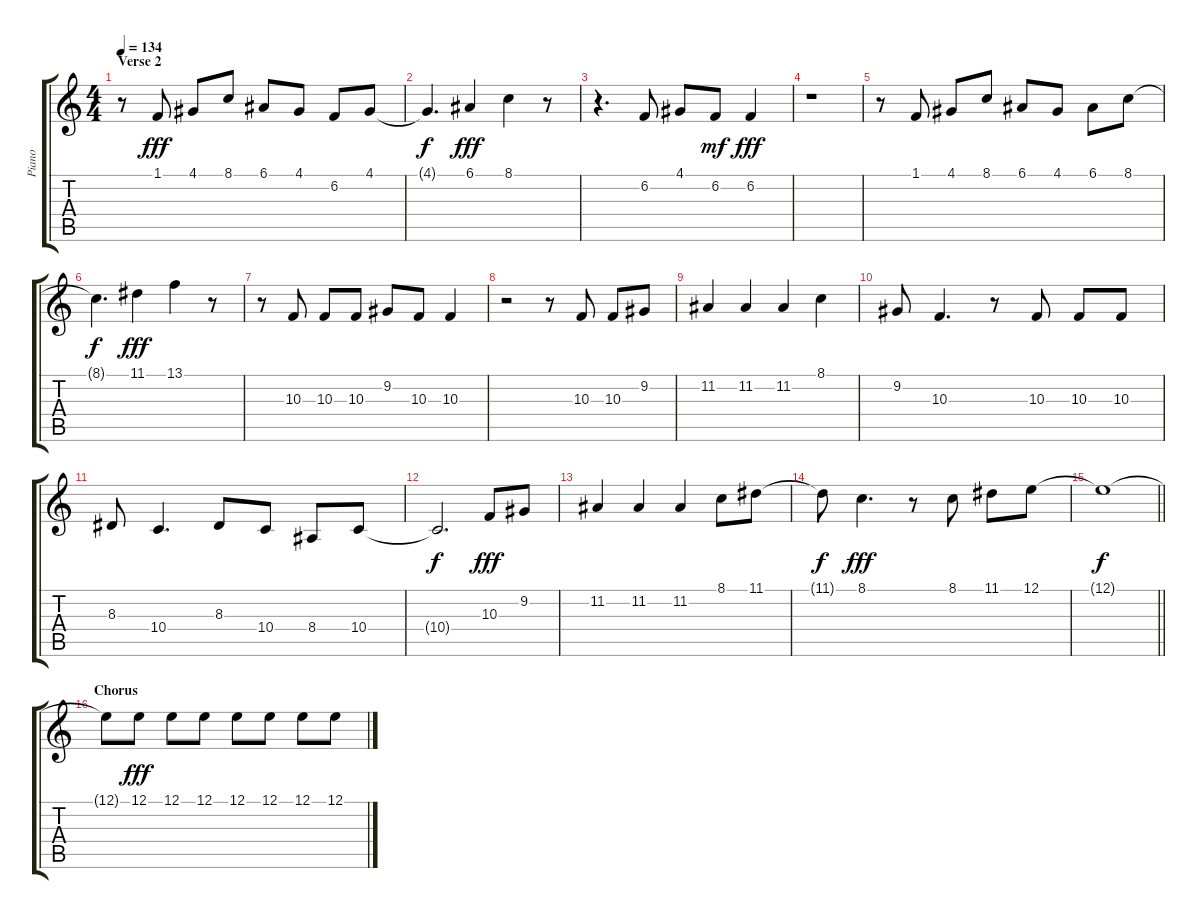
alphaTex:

\track ("Piano" "Piano") {instrument acousticgrandpiano}
\staff {score tabs}
\tuning (E4 B3 G3 D3 A2 E2) {hide}
\ts (4 4)
\section ("" "Verse 2")
\tempo 134
\clef g2
\ks c
r.8{dy f} 1.1.8{dy fff} 4.1.8 8.1.8 6.1.8 4.1.8 6.2.8 4.1.8 |
4.1{t}.4{d dy f} 6.1.4{dy fff} 8.1.4 r.8 |
r.4{d} 6.2.8 4.1.8 6.2.8{dy mf} 6.2.4{dy fff} |
r.1 |
r.8 1.1.8 4.1.8 8.1.8 6.1.8 4.1.8 6.1.8 8.1.8 |
8.1{t}.4{d dy f} 11.1.4{dy fff} 13.1.4 r.8 |
r.8 10.3.8 10.3.8 10.3.8 9.2.8 10.3.8 10.3.4 |
r.2 r.8 10.3.8 10.3.8 9.2.8 |
11.2.4 11.2.4 11.2.4 8.1.4 |
9.2.8 10.3.4{d} r.8 10.3.8 10.3.8 10.3.8 |
8.3.8 10.4.4{d} 8.3.8 10.4.8 8.4.8 10.4.8 |
10.4{t}.2{d dy f} 10.3.8{dy fff} 9.2.8 |
11.2.4 11.2.4 11.2.4 8.1.8 11.1.8 |
11.1{t}.8{dy f} 8.1.4{d dy fff} r.8 8.1.8 11.1.8 12.1.8 |
\barLineRight lightlight
12.1{t}.1{dy f} |
\section ("" "Chorus")
12.1{t}.8 12.1.8{dy fff} 12.1.8 12.1.8 12.1.8 12.1.8 12.1.8 12.1.8
